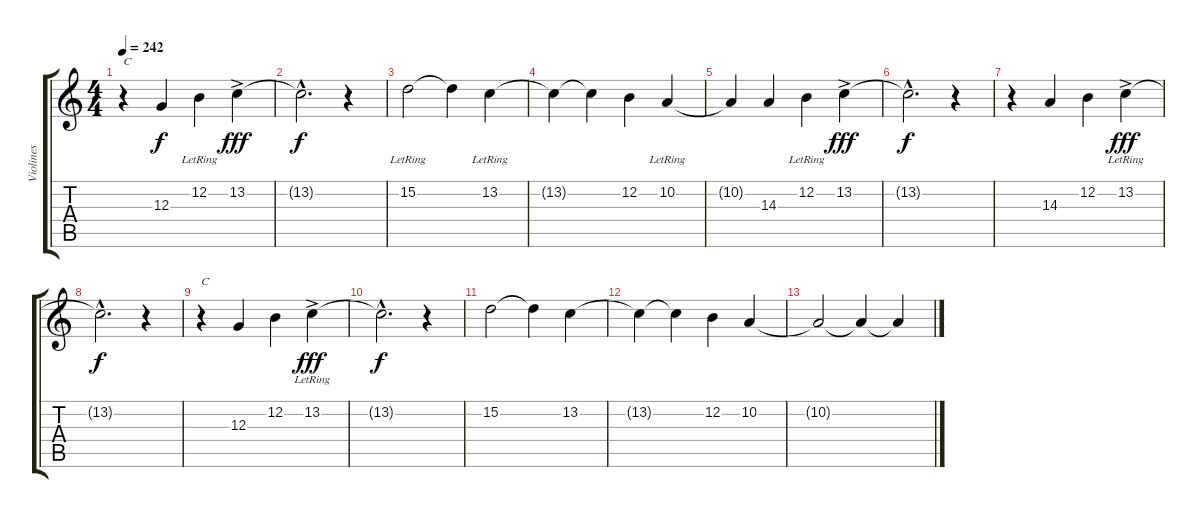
\track ("Violines" "Violines") {instrument violin}
\staff {score tabs}
\tuning (E4 B3 G3 D3 A2 E2) {hide}
\ts (4 4)
\tempo 242
\clef g2
\ks c
r.4{txt "C" dy f} 12.3.4 12.2{lr}.4 13.2{ac}.4{dy fff} |
13.2{hac t}.2{d dy f} r.4 |
15.2{lr}.2 15.2{t}.4 13.2{lr}.4 |
13.2{t}.4 13.2{t}.4 12.2.4 10.2{lr}.4 |
10.2{t}.4 14.3.4 12.2{lr}.4 13.2{ac}.4{dy fff} |
13.2{hac t}.2{d dy f} r.4 |
r.4 14.3.4 12.2.4 13.2{ac lr}.4{dy fff} |
13.2{hac t}.2{d dy f} r.4 |
r.4{txt "C"} 12.3.4 12.2.4 13.2{ac lr}.4{dy fff} |
13.2{hac t}.2{d dy f} r.4 |
15.2.2 15.2{t}.4 13.2.4 |
13.2{t}.4 13.2{t}.4 12.2.4 10.2.4 |
10.2{t}.2 10.2{t}.4 10.2{t}.4
